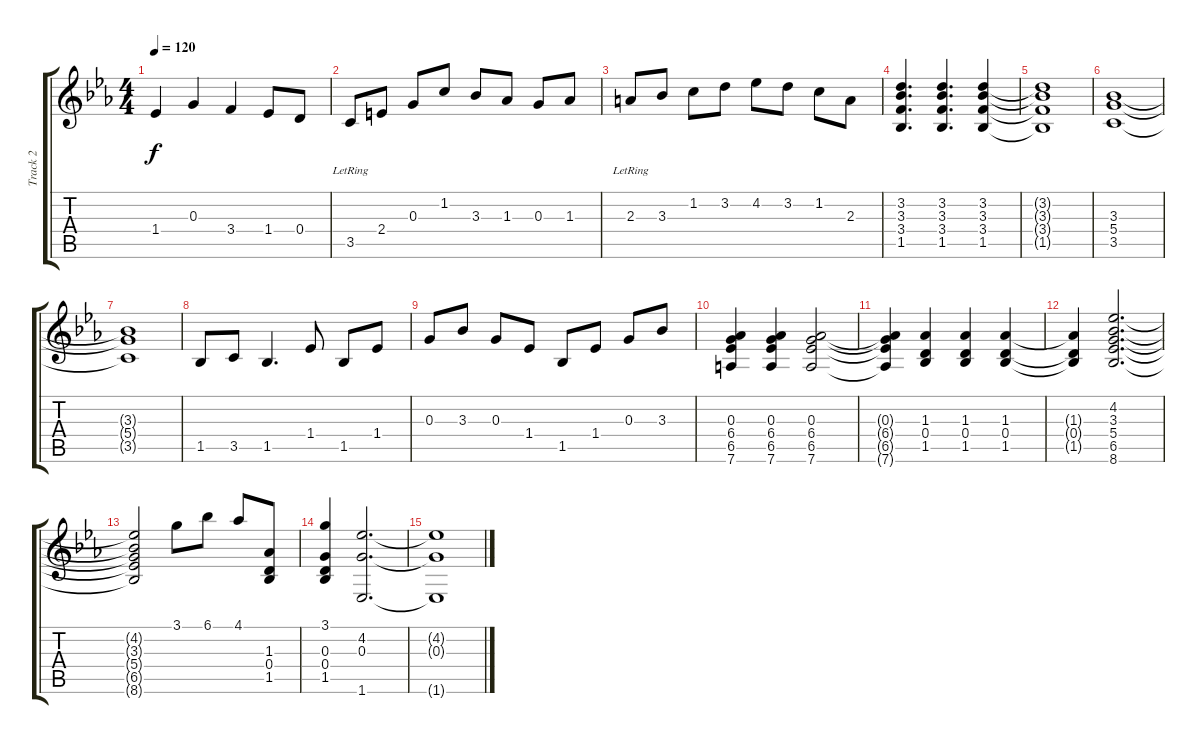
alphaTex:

\track ("Track 2" "Track 2") {instrument acousticguitarnylon}
\staff {score tabs}
\tuning (E4 B3 G3 D3 A2 D2) {hide}
\ts (4 4)
\tempo 120
\clef g2
\ks eb
1.4{t}.4{dy f} 0.3.4 3.4.4 1.4.8 0.4.8 |
3.5{lr}.8 2.4.8 0.3.8 1.2.8 3.3.8 1.3.8 0.3.8 1.3.8 |
2.3{lr}.8 3.3.8 1.2.8 3.2.8 4.2.8 3.2.8 1.2.8 2.3.8 |
(3.2 3.3 3.4 1.5).4{d} (3.2 3.3 3.4 1.5).4{d} (3.2 3.3 3.4 1.5).4 |
(3.2{t} 3.3{t} 3.4{t} 1.5{t}).1 |
(3.3 5.4 3.5).1 |
(3.3{t} 5.4{t} 3.5{t}).1 |
1.5.8 3.5.8 1.5.4{d} 1.4.8 1.5.8 1.4.8 |
0.3.8 3.3.8 0.3.8 1.4.8 1.5.8 1.4.8 0.3.8 3.3.8 |
(0.3 6.4 6.5 7.6).4 (0.3 6.4 6.5 7.6).4 (0.3 6.4 6.5 7.6).2 |
(0.3{t} 6.4{t} 6.5{t} 7.6{t}).4 (1.3 0.4 1.5).4 (1.3 0.4 1.5).4 (1.3 0.4 1.5).4 |
(1.3{t} 0.4{t} 1.5{t}).4 (4.2 3.3 5.4 6.5 8.6).2{d} |
(4.2{t} 3.3{t} 5.4{t} 6.5{t} 8.6{t}).2 3.1.8 6.1.8 4.1.8 (1.3 0.4 1.5).8 |
(3.1 0.3 0.4 1.5).4 (4.2 0.3 1.6).2{d} |
(4.2{t} 0.3{t} 1.6{t}).1
